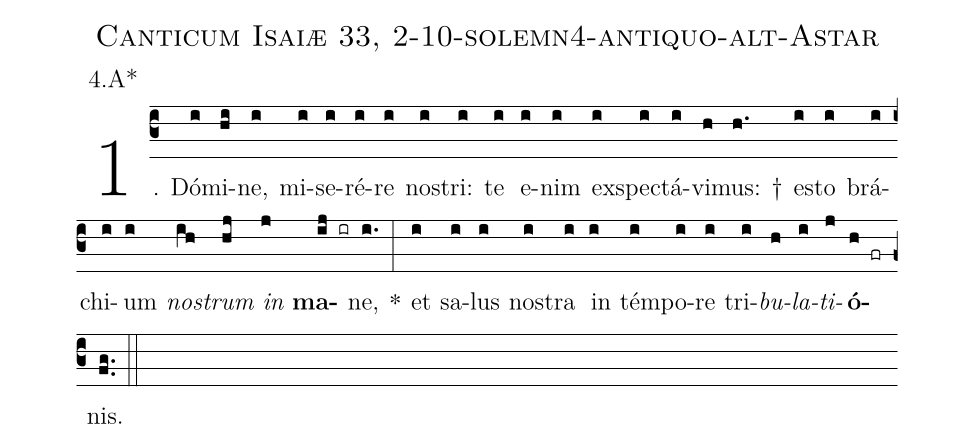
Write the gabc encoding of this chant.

name: Canticum Isaiæ 33, 2-10-solemn4-antiquo-alt-Astar;
annotation: 4.A*;
%%
(c3)1. Dó(i)mi(hi)ne,(i) mi(i)se(i)ré(i)re(i) nos(i)tri:(i) te(i) e(i)nim(i) ex(i)spec(i)tá(i)vi(h)mus: †(h.) es(i)to(i) brá(i)chi(i)um(i) <i>nos</i>(ih)<i>trum</i>(hj) <i>in</i>(j) <b>ma</b>(ij ir)ne,(i.) *(:) et(i) sa(i)lus(i) nos(i)tra(i) in(i) tém(i)po(i)re(i) tri(i)<i>bu</i>(h)<i>la</i>(i)<i>ti</i>(j)<b>ó</b>(h fr)nis.(fg..) (::)
